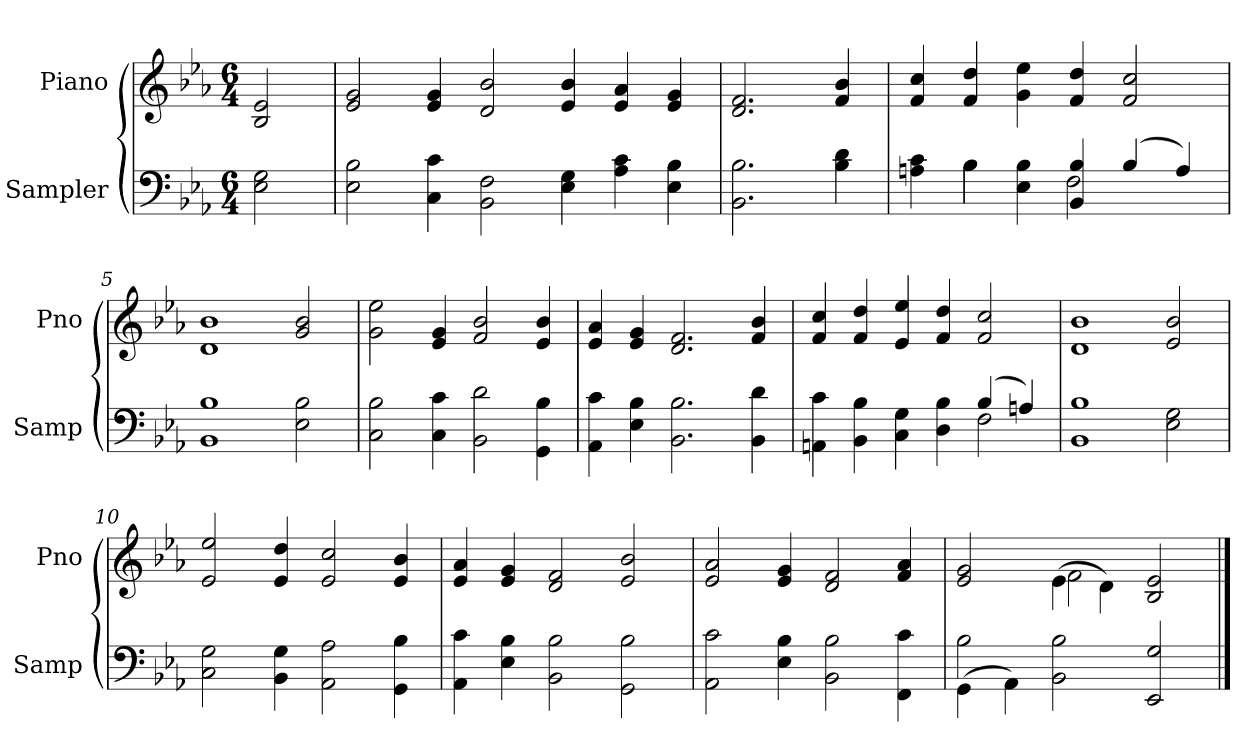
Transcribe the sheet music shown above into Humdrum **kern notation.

**kern	**kern
*part2	*part1
*staff2	*staff1
*I"Sampler	*I"Piano
*I'Samp	*I'Pno
*clefF4	*clefG2
*k[b-e-a-]	*k[b-e-a-]
*E-:	*E-:
*M6/4	*M6/4
=1	=1
2E- 2G	2B- 2e-
=2	=2
2E- 2B-	2e- 2g
4C 4c	4e- 4g
2BB- 2F	2d 2b-
4E- 4G	4e- 4b-
4A- 4c	4e- 4a-
4E- 4B-	4e- 4g
=3	=3
2.BB- 2.B-	2.d 2.f
4B- 4d	4f 4b-
=4	=4
*^	*
4An 4c	4ryy	4f 4cc
4B-\	4B-	4f 4dd
4E- 4B-	4ryy	4g 4ee-
4BB- 4B-	2F	4f 4dd
(4B-/	.	2f 2cc
4A/)	4ryy	.
*v	*v	*
=5	=5
1BB- 1B-	1d 1b-
2E- 2B-	2g 2b-
=6	=6
2C\ 2B-\	2g 2ee-
4C 4c	4e- 4g
2BB- 2d	2f 2b-
4GG 4B-	4e- 4b-
=7	=7
4AA- 4c	4e- 4a-
4E- 4B-	4e- 4g
2.BB- 2.B-	2.d 2.f
4BB- 4d	4f 4b-
=8	=8
*^	*
4AAn 4c	1ryy	4f 4cc
4BB- 4B-	.	4f 4dd
4C 4G	.	4e- 4ee-
4D 4B-	.	4f 4dd
(4B-/	2F	2f 2cc
4An/)	.	.
*v	*v	*
=9	=9
1BB- 1B-	1d 1b-
2E- 2G	2e- 2b-
=10	=10
2C 2G	2e- 2ee-
4BB- 4G	4e- 4dd
2AA- 2A-	2e- 2cc
4GG 4B-	4e- 4b-
=11	=11
4AA- 4c	4e- 4a-
4E- 4B-	4e- 4g
2BB- 2B-	2d 2f
2GG 2B-	2e- 2b-
=12	=12
2AA- 2c	2e- 2a-
4E- 4B-	4e- 4g
2BB- 2B-	2d 2f
4FF 4c	4f 4a-
=13	=13
*^	*^
(4GG\	2B-	2e- 2g	2ryy
4AA-\)	.	.	.
2BB- 2B-	1ryy	(4e-\	2f
.	.	4d\)	.
2EE- 2G	.	2B- 2e-	2ryy
*v	*v	*	*
*	*v	*v
==	==
*-	*-
